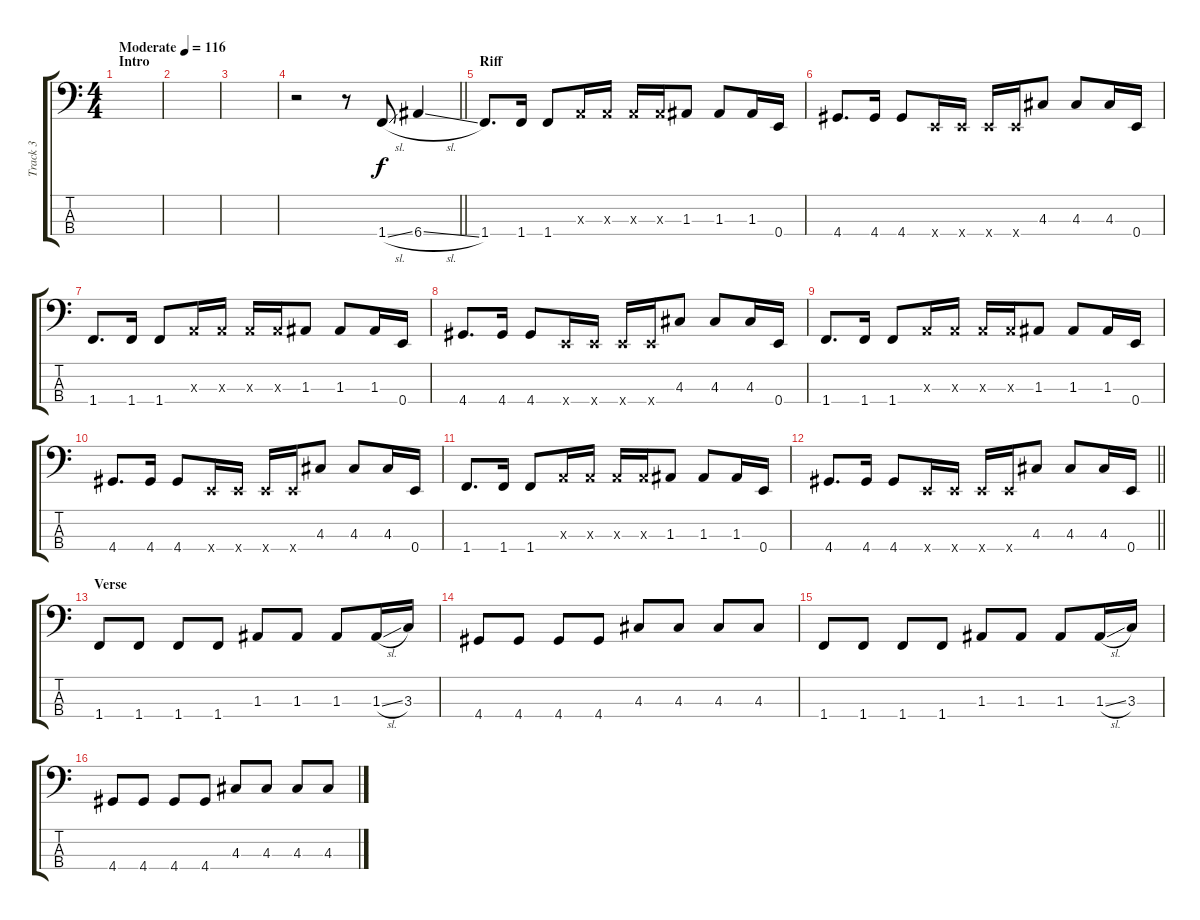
\track ("Track 3" "Track 3") {instrument electricbassfinger}
\staff {score tabs}
\tuning (G2 D2 A1 E1) {hide}
\ts (4 4)
\section ("" "Intro")
\tempo (116 "Moderate")
\clef f4
\ks c
|
|
|
\barLineRight lightlight
r.2 r.8 1.4{sl}.8 6.4{sl}.4 |
\section ("" "Riff")
1.4.8{d} 1.4.16 1.4.8 0.3{x}.16 0.3{x}.16 0.3{x}.16 0.3{x}.16 1.3.8 1.3.8 1.3.16 0.4.16 |
4.4.8{d} 4.4.16 4.4.8 0.4{x}.16 0.4{x}.16 0.4{x}.16 0.4{x}.16 4.3.8 4.3.8 4.3.16 0.4.16 |
1.4.8{d} 1.4.16 1.4.8 0.3{x}.16 0.3{x}.16 0.3{x}.16 0.3{x}.16 1.3.8 1.3.8 1.3.16 0.4.16 |
4.4.8{d} 4.4.16 4.4.8 0.4{x}.16 0.4{x}.16 0.4{x}.16 0.4{x}.16 4.3.8 4.3.8 4.3.16 0.4.16 |
1.4.8{d} 1.4.16 1.4.8 0.3{x}.16 0.3{x}.16 0.3{x}.16 0.3{x}.16 1.3.8 1.3.8 1.3.16 0.4.16 |
4.4.8{d} 4.4.16 4.4.8 0.4{x}.16 0.4{x}.16 0.4{x}.16 0.4{x}.16 4.3.8 4.3.8 4.3.16 0.4.16 |
1.4.8{d} 1.4.16 1.4.8 0.3{x}.16 0.3{x}.16 0.3{x}.16 0.3{x}.16 1.3.8 1.3.8 1.3.16 0.4.16 |
\barLineRight lightlight
4.4.8{d} 4.4.16 4.4.8 0.4{x}.16 0.4{x}.16 0.4{x}.16 0.4{x}.16 4.3.8 4.3.8 4.3.16 0.4.16 |
\section ("" "Verse")
1.4.8 1.4.8 1.4.8 1.4.8 1.3.8 1.3.8 1.3.8 1.3{sl}.16 3.3.16 |
4.4.8 4.4.8 4.4.8 4.4.8 4.3.8 4.3.8 4.3.8 4.3.8 |
1.4.8 1.4.8 1.4.8 1.4.8 1.3.8 1.3.8 1.3.8 1.3{sl}.16 3.3.16 |
4.4.8 4.4.8 4.4.8 4.4.8 4.3.8 4.3.8 4.3.8 4.3.8
